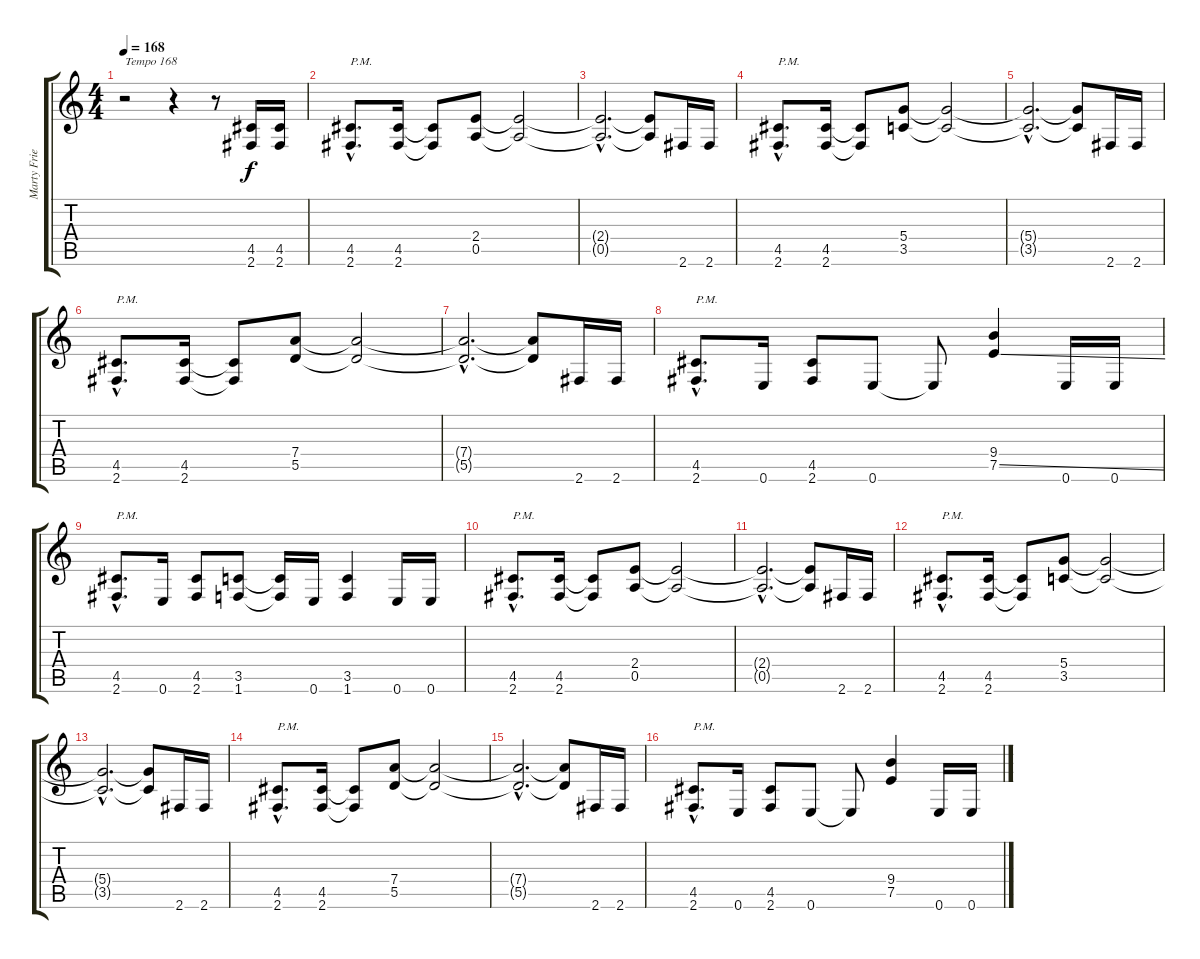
\track ("Marty Friedman" "Marty Frie") {instrument distortionguitar}
\staff {score tabs}
\tuning (E4 B3 G3 D3 A2 E2) {hide}
\ts (4 4)
\tempo 168
\clef g2
\ks c
r.2{txt "Tempo 168" dy f instrument distortionguitar} r.4 r.8 (4.5 2.6).16 (4.5 2.6).16 |
(4.5{hac} 2.6{hac}).8{d txt "P.M. "} (4.5 2.6).16 (4.5{t} 2.6{t}).8 (2.4 0.5).8 (2.4{t} 0.5{t}).2 |
(2.4{hac t} 0.5{hac t}).2{d} (2.4{t} 0.5{t}).8 2.6.16 2.6.16 |
(4.5{hac} 2.6{hac}).8{d txt "P.M."} (4.5 2.6).16 (4.5{t} 2.6{t}).8 (5.4 3.5).8 (5.4{t} 3.5{t}).2 |
(5.4{hac t} 3.5{hac t}).2{d} (5.4{t} 3.5{t}).8 2.6.16 2.6.16 |
(4.5{hac} 2.6{hac}).8{d txt "P.M."} (4.5 2.6).16 (4.5{t} 2.6{t}).8 (7.4 5.5).8 (7.4{t} 5.5{t}).2 |
(7.4{hac t} 5.5{hac t}).2{d} (7.4{t} 5.5{t}).8 2.6.16 2.6.16 |
(4.5{hac} 2.6{hac}).8{d txt "P.M."} 0.6.16 (4.5 2.6).8 0.6.8 0.6{t}.8 (9.4 7.5{ss}).4 0.6.16 0.6.16 |
(4.5{hac} 2.6{hac}).8{d txt "P.M."} 0.6.16 (4.5 2.6).8 (3.5 1.6).8 (3.5{t} 1.6{t}).16 0.6.16 (3.5 1.6).4 0.6.16 0.6.16 |
(4.5{hac} 2.6{hac}).8{d txt "P.M. "} (4.5 2.6).16 (4.5{t} 2.6{t}).8 (2.4 0.5).8 (2.4{t} 0.5{t}).2 |
(2.4{hac t} 0.5{hac t}).2{d} (2.4{t} 0.5{t}).8 2.6.16 2.6.16 |
(4.5{hac} 2.6{hac}).8{d txt "P.M."} (4.5 2.6).16 (4.5{t} 2.6{t}).8 (5.4 3.5).8 (5.4{t} 3.5{t}).2 |
(5.4{hac t} 3.5{hac t}).2{d} (5.4{t} 3.5{t}).8 2.6.16 2.6.16 |
(4.5{hac} 2.6{hac}).8{d txt "P.M."} (4.5 2.6).16 (4.5{t} 2.6{t}).8 (7.4 5.5).8 (7.4{t} 5.5{t}).2 |
(7.4{hac t} 5.5{hac t}).2{d} (7.4{t} 5.5{t}).8 2.6.16 2.6.16 |
(4.5{hac} 2.6{hac}).8{d txt "P.M."} 0.6.16 (4.5 2.6).8 0.6.8 0.6{t}.8 (9.4 7.5{ss}).4 0.6.16 0.6.16
